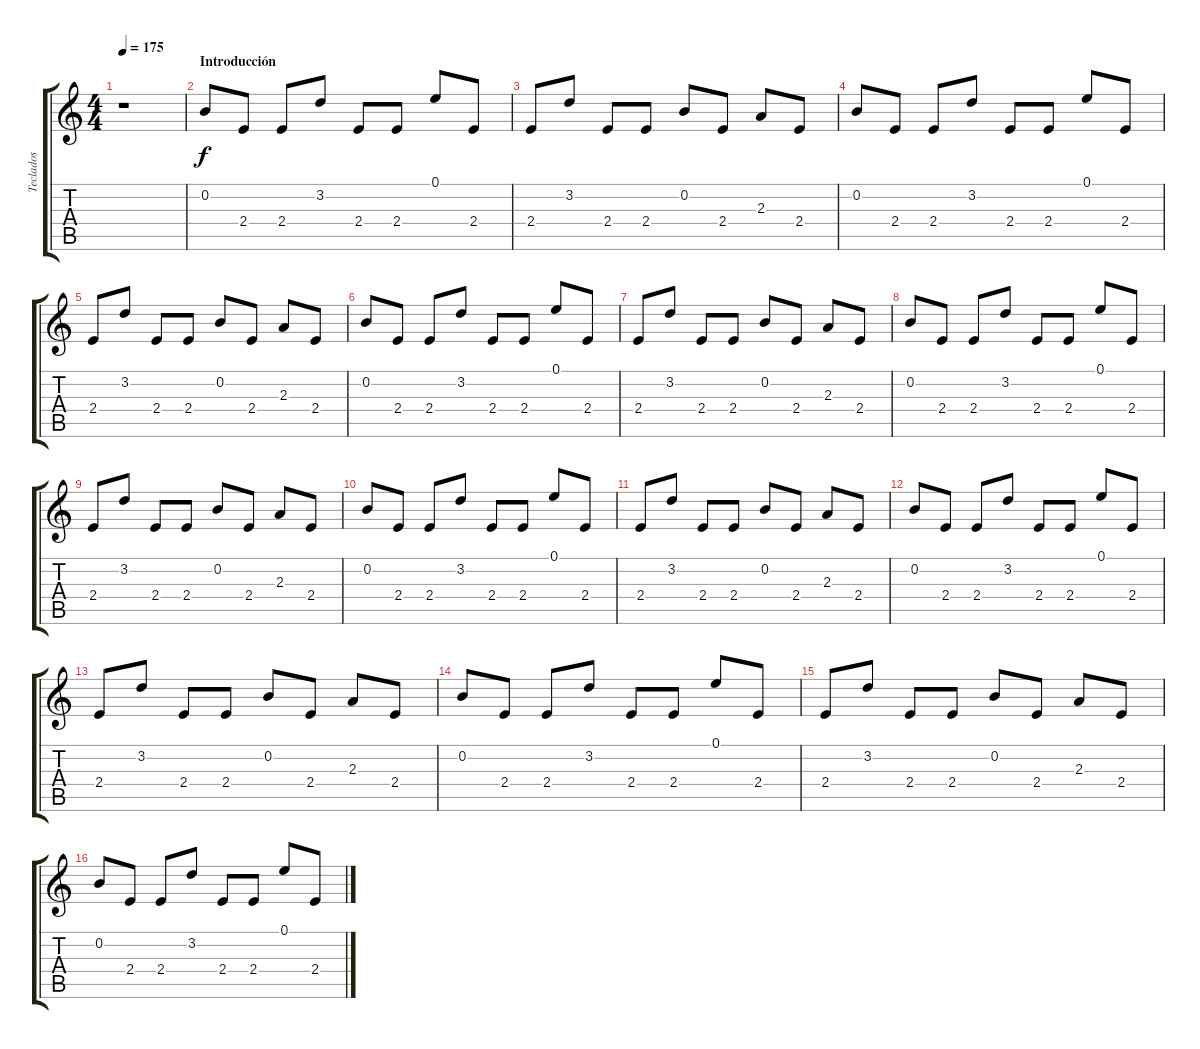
\track ("Teclados" "Teclados") {instrument stringensemble2}
\staff {score tabs}
\tuning (E5 B4 G4 D4 A3 E3) {hide}
\ts (4 4)
\tempo 175
\clef g2
\ks c
r.1{dy f instrument stringensemble2} |
\section ("" "Introducción")
0.2.8 2.4.8 2.4.8 3.2.8 2.4.8 2.4.8 0.1.8 2.4.8 |
2.4.8 3.2.8 2.4.8 2.4.8 0.2.8 2.4.8 2.3.8 2.4.8 |
0.2.8 2.4.8 2.4.8 3.2.8 2.4.8 2.4.8 0.1.8 2.4.8 |
2.4.8 3.2.8 2.4.8 2.4.8 0.2.8 2.4.8 2.3.8 2.4.8 |
0.2.8 2.4.8 2.4.8 3.2.8 2.4.8 2.4.8 0.1.8 2.4.8 |
2.4.8 3.2.8 2.4.8 2.4.8 0.2.8 2.4.8 2.3.8 2.4.8 |
0.2.8 2.4.8 2.4.8 3.2.8 2.4.8 2.4.8 0.1.8 2.4.8 |
2.4.8 3.2.8 2.4.8 2.4.8 0.2.8 2.4.8 2.3.8 2.4.8 |
0.2.8 2.4.8 2.4.8 3.2.8 2.4.8 2.4.8 0.1.8 2.4.8 |
2.4.8 3.2.8 2.4.8 2.4.8 0.2.8 2.4.8 2.3.8 2.4.8 |
0.2.8 2.4.8 2.4.8 3.2.8 2.4.8 2.4.8 0.1.8 2.4.8 |
2.4.8 3.2.8 2.4.8 2.4.8 0.2.8 2.4.8 2.3.8 2.4.8 |
0.2.8 2.4.8 2.4.8 3.2.8 2.4.8 2.4.8 0.1.8 2.4.8 |
2.4.8 3.2.8 2.4.8 2.4.8 0.2.8 2.4.8 2.3.8 2.4.8 |
0.2.8 2.4.8 2.4.8 3.2.8 2.4.8 2.4.8 0.1.8 2.4.8
